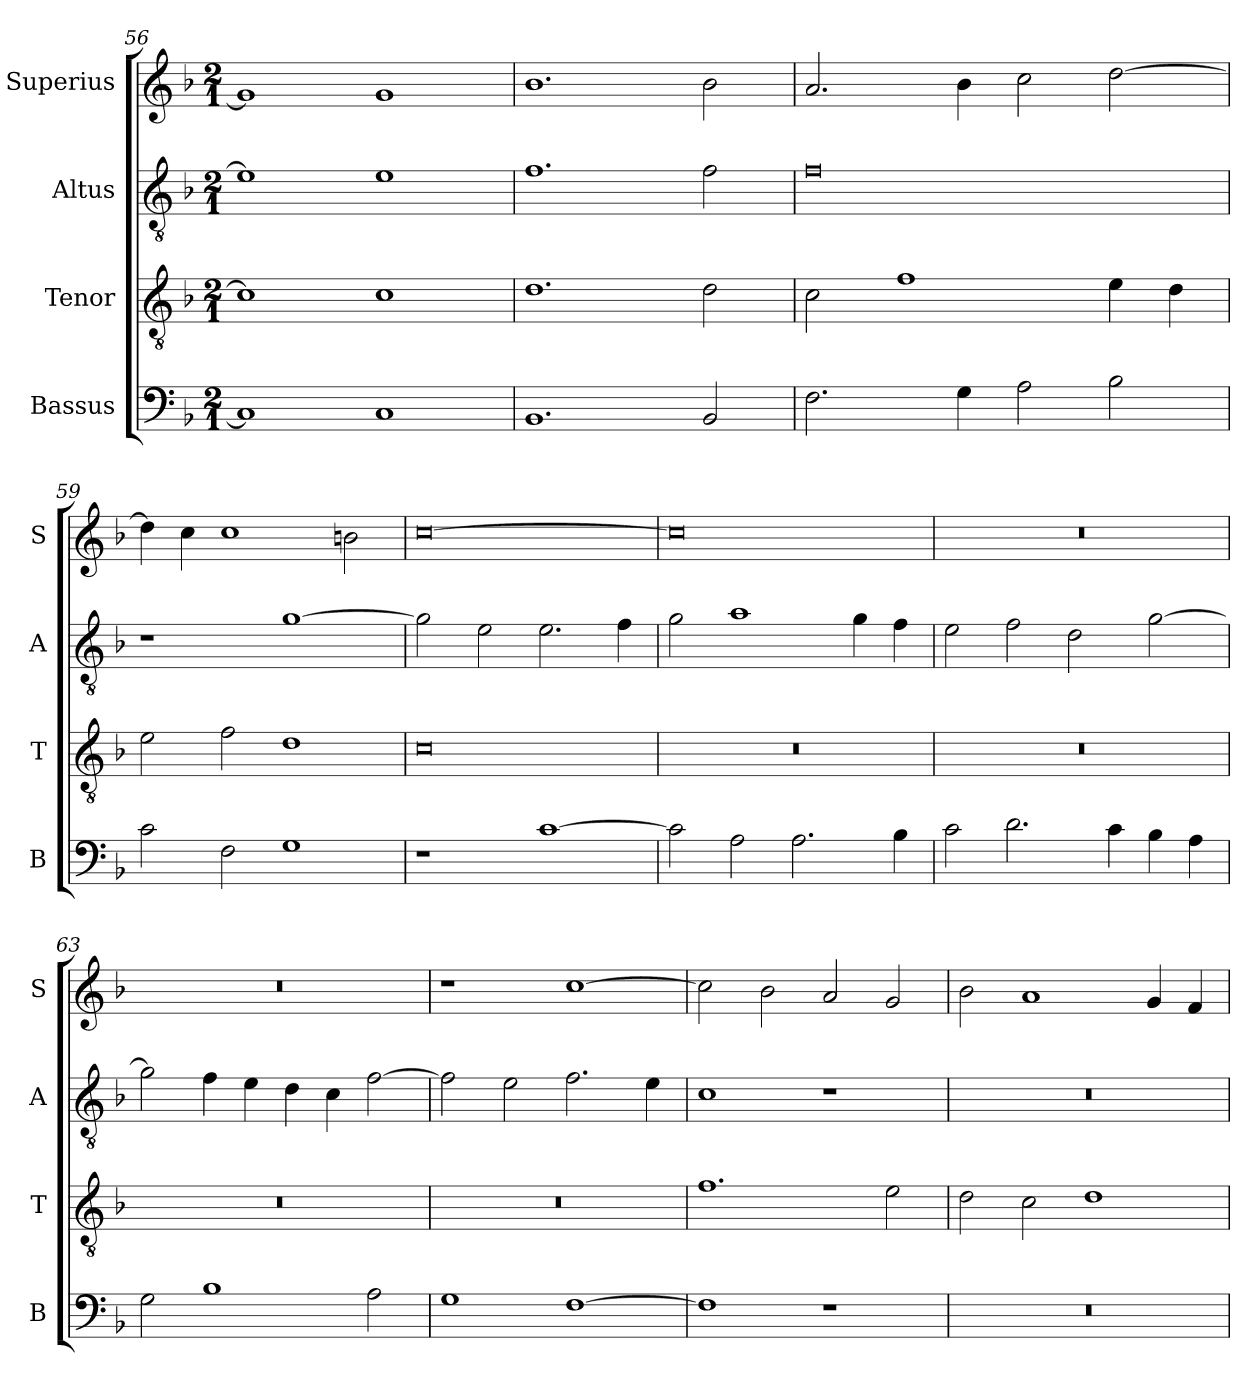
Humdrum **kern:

**kern	**kern	**kern	**kern
*part4	*part3	*part2	*part1
*staff4	*staff3	*staff2	*staff1
*I"Bassus	*I"Tenor	*I"Altus	*I"Superius
*I'B	*I'T	*I'A	*I'S
*clefF4	*clefGv2	*clefGv2	*clefG2
*k[b-]	*k[b-]	*k[b-]	*k[b-]
*F:	*F:	*F:	*F:
*M2/1	*M2/1	*M2/1	*M2/1
=56	=56	=56	=56
1C]	1c]	1e]	1g]
1C	1c	1e	1g
=57	=57	=57	=57
1.BB-	1.d	1.f	1.b-
2BB-	2d	2f	2b-
=58	=58	=58	=58
2.F	2c	0f	2.a
.	1f	.	.
4G	.	.	4b-
2A	.	.	2cc
2B-	4e	.	[2dd
.	4d	.	.
=59	=59	=59	=59
2c	2e	1r	4dd]
.	.	.	4cc
2F	2f	.	1cc
1G	1d	[1g	.
.	.	.	2bn
=60	=60	=60	=60
1r	0c	2g]	[0cc
.	.	2e	.
[1c	.	2.e	.
.	.	4f	.
=61	=61	=61	=61
2c]	0r	2g	0cc]
2A	.	1a	.
2.A	.	.	.
.	.	4g	.
4B-	.	4f	.
=62	=62	=62	=62
2c	0r	2e	0r
2.d	.	2f	.
.	.	2d	.
4c	.	.	.
4B-	.	[2g	.
4A	.	.	.
=63	=63	=63	=63
2G	0r	2g]	0r
1B-	.	4f	.
.	.	4e	.
.	.	4d	.
.	.	4c	.
2A	.	[2f	.
=64	=64	=64	=64
1G	0r	2f]	1r
.	.	2e	.
[1F	.	2.f	[1cc
.	.	4e	.
=65	=65	=65	=65
1F]	1.f	1c	2cc]
.	.	.	2b-
1r	.	1r	2a
.	2e	.	2g
=66	=66	=66	=66
0r	2d	0r	2b-
.	2c	.	1a
.	1d	.	.
.	.	.	4g
.	.	.	4f
=	=	=	=
*-	*-	*-	*-
